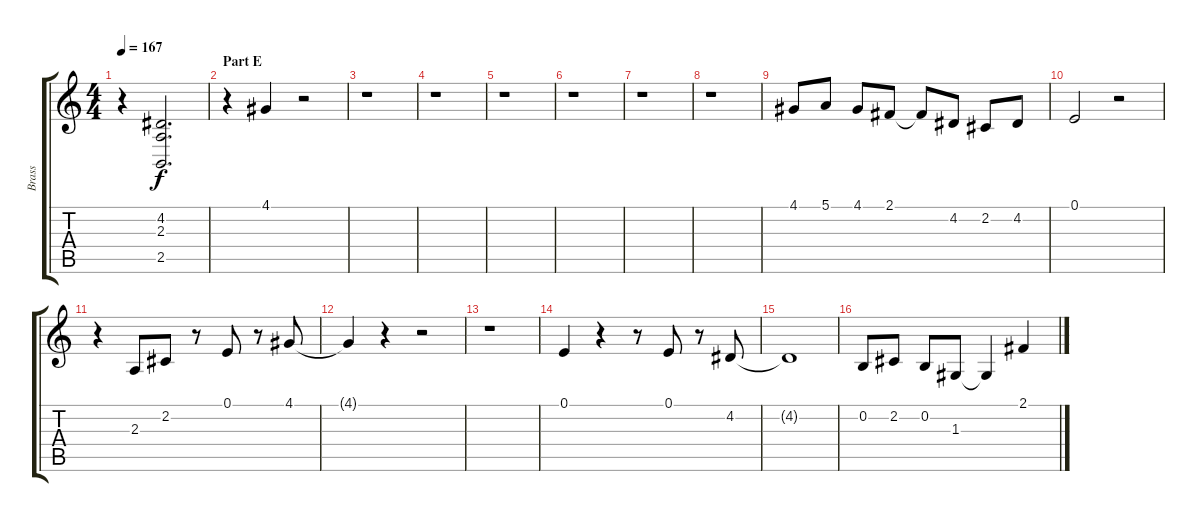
\track ("Brass" "Brass") {mute instrument brasssection}
\staff {score tabs}
\tuning (E4 B3 G3 D3 A2 E2) {hide}
\ts (4 4)
\tempo 167
\clef g2
\ks c
r.4{dy f} (4.2 2.3 2.5).2{d} |
\section ("" "Part E")
r.4 4.1.4 r.2 |
r.1 |
r.1 |
r.1 |
r.1 |
r.1 |
r.1 |
4.1.8 5.1.8 4.1.8 2.1.8 2.1{t}.8 4.2.8 2.2.8 4.2.8 |
0.1.2 r.2 |
r.4 2.3.8 2.2.8 r.8 0.1.8 r.8 4.1.8 |
4.1{t}.4 r.4 r.2 |
r.1 |
0.1.4 r.4 r.8 0.1.8 r.8 4.2.8 |
4.2{t}.1 |
0.2.8 2.2.8 0.2.8 1.3.8 1.3{t}.4 2.1.4
